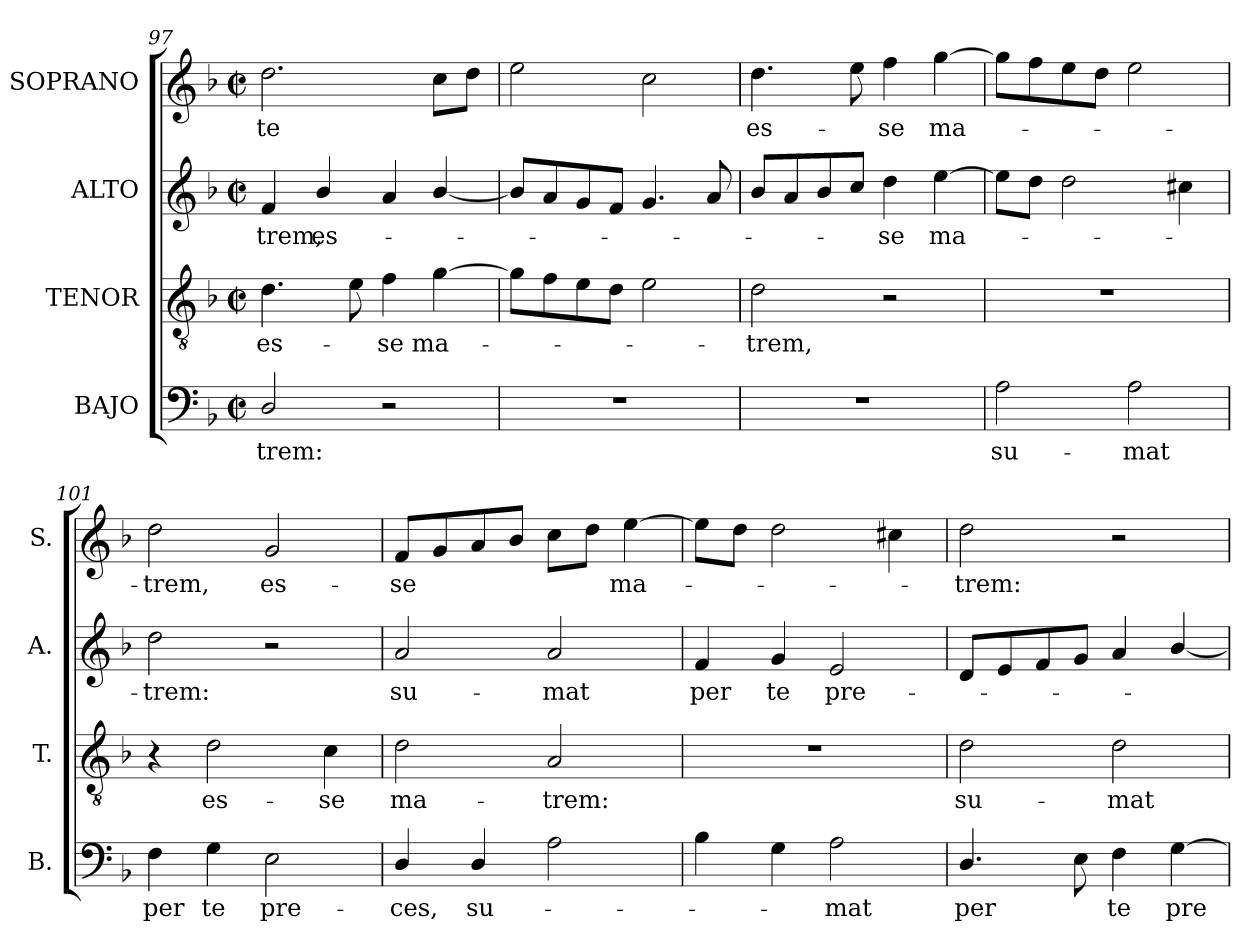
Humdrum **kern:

**kern	**text	**kern	**text	**kern	**text	**kern	**text
*part4	*part4	*part3	*part3	*part2	*part2	*part1	*part1
*staff4	*staff4	*staff3	*staff3	*staff2	*staff2	*staff1	*staff1
*I"BAJO	*	*I"TENOR	*	*I"ALTO	*	*I"SOPRANO	*
*I'B.	*	*I'T.	*	*I'A.	*	*I'S.	*
*clefF4	*	*clefGv2	*	*clefG2	*	*clefG2	*
*	*	*ITrd7c12	*	*	*	*	*
*k[b-]	*	*k[b-]	*	*k[b-]	*	*k[b-]	*
*F:	*	*F:	*	*F:	*	*F:	*
*M2/2	*	*M2/2	*	*M2/2	*	*M2/2	*
*met(c|)	*	*met(c|)	*	*met(c|)	*	*met(c|)	*
=97	=97	=97	=97	=97	=97	=97	=97
!	!LO:LY:b:color=#000000	!	!	!	!	!	!
!	!	!	!LO:LY:b:color=#000000	!	!	!	!
!	!	!	!	!	!LO:LY:b:color=#000000	!	!
!	!	!	!	!	!	!	!LO:LY:b:color=#000000
2Di/	-trem:	4.Di\	es-	4fi/	-trem,	2.ddi\	te
!	!	!	!	!	!LO:LY:b:color=#000000	!	!
.	.	.	.	4b-i/	es-	.	.
.	.	8Ei\	.	.	.	.	.
!	!	!	!LO:LY:b:color=#000000	!	!	!	!
2r	.	4Fi\	-se	4ai/	.	.	.
!	!	!	!LO:LY:b:color=#000000	!	!	!	!
.	.	[4Gi\	ma-	[4b-i/	.	8cci\L	.
.	.	.	.	.	.	8ddi\J	.
=98	=98	=98	=98	=98	=98	=98	=98
1r	.	8Gi\L]	.	8b-i/L]	.	2eei\	.
.	.	8Fi\	.	8ai/	.	.	.
.	.	8Ei\	.	8gi/	.	.	.
.	.	8Di\J	.	8fi/J	.	.	.
.	.	2Ei\	.	4.gi/	.	2cci\	.
.	.	.	.	8ai/	.	.	.
=99	=99	=99	=99	=99	=99	=99	=99
!	!	!	!LO:LY:b:color=#000000	!	!	!	!
!	!	!	!	!	!	!	!LO:LY:b:color=#000000
1r	.	2Di\	-trem,	8b-i/L	.	4.ddi\	es-
.	.	.	.	8ai/	.	.	.
.	.	.	.	8b-i/	.	.	.
.	.	.	.	8cci/J	.	8eei\	.
!	!	!	!	!	!LO:LY:b:color=#000000	!	!
!	!	!	!	!	!	!	!LO:LY:b:color=#000000
.	.	2r	.	4ddi\	-se	4ffi\	-se
!	!	!	!	!	!LO:LY:b:color=#000000	!	!
!	!	!	!	!	!	!	!LO:LY:b:color=#000000
.	.	.	.	[4eei\	ma-	[4ggi\	ma-
!!LO:PB:g=z
=100	=100	=100	=100	=100	=100	=100	=100
!	!LO:LY:b:color=#000000	!	!	!	!	!	!
2Ai\	su-	1r	.	8eei\L]	.	8ggi\L]	.
.	.	.	.	8ddi\J	.	8ffi\	.
.	.	.	.	2ddi\	.	8eei\	.
.	.	.	.	.	.	8ddi\J	.
!	!LO:LY:b:color=#000000	!	!	!	!	!	!
2Ai\	-mat	.	.	.	.	2eei\	.
.	.	.	.	4cc#Xi\	.	.	.
=101	=101	=101	=101	=101	=101	=101	=101
!	!LO:LY:b:color=#000000	!	!	!	!	!	!
!	!	!	!	!	!LO:LY:b:color=#000000	!	!
!	!	!	!	!	!	!	!LO:LY:b:color=#000000
4Fi\	per	4r	.	2ddi\	-trem:	2ddi\	-trem,
!	!LO:LY:b:color=#000000	!	!	!	!	!	!
!	!	!	!LO:LY:b:color=#000000	!	!	!	!
4Gi\	te	2Di\	es-	.	.	.	.
!	!LO:LY:b:color=#000000	!	!	!	!	!	!
!	!	!	!	!	!	!	!LO:LY:b:color=#000000
2Ei\	pre-	.	.	2r	.	2gi/	es-
!	!	!	!LO:LY:b:color=#000000	!	!	!	!
.	.	4Ci\	-se	.	.	.	.
=102	=102	=102	=102	=102	=102	=102	=102
!	!LO:LY:b:color=#000000	!	!	!	!	!	!
!	!	!	!LO:LY:b:color=#000000	!	!	!	!
!	!	!	!	!	!LO:LY:b:color=#000000	!	!
!	!	!	!	!	!	!	!LO:LY:b:color=#000000
4Di/	-ces,	2Di\	ma-	2ai/	su-	8fi/L	-se
.	.	.	.	.	.	8gi/	.
!	!LO:LY:b:color=#000000	!	!	!	!	!	!
4Di/	su-	.	.	.	.	8ai/	.
.	.	.	.	.	.	8b-i/J	.
!	!	!	!LO:LY:b:color=#000000	!	!	!	!
!	!	!	!	!	!LO:LY:b:color=#000000	!	!
2Ai\	.	2AAi/	-trem:	2ai/	-mat	8cci\L	.
.	.	.	.	.	.	8ddi\J	.
!	!	!	!	!	!	!	!LO:LY:b:color=#000000
.	.	.	.	.	.	[4eei\	ma-
=103	=103	=103	=103	=103	=103	=103	=103
!	!	!	!	!	!LO:LY:b:color=#000000	!	!
4B-i\	.	1r	.	4fi/	per	8eei\L]	.
.	.	.	.	.	.	8ddi\J	.
!	!	!	!	!	!LO:LY:b:color=#000000	!	!
4Gi\	.	.	.	4gi/	te	2ddi\	.
!	!LO:LY:b:color=#000000	!	!	!	!	!	!
!	!	!	!	!	!LO:LY:b:color=#000000	!	!
2Ai\	-mat	.	.	2ei/	pre-	.	.
.	.	.	.	.	.	4cc#Xi\	.
=104	=104	=104	=104	=104	=104	=104	=104
!	!LO:LY:b:color=#000000	!	!	!	!	!	!
!	!	!	!LO:LY:b:color=#000000	!	!	!	!
!	!	!	!	!	!	!	!LO:LY:b:color=#000000
4.Di/	per	2Di\	su-	8di/L	.	2ddi\	-trem:
.	.	.	.	8ei/	.	.	.
.	.	.	.	8fi/	.	.	.
8Ei\	.	.	.	8gi/J	.	.	.
!	!LO:LY:b:color=#000000	!	!	!	!	!	!
!	!	!	!LO:LY:b:color=#000000	!	!	!	!
4Fi\	te	2Di\	-mat	4ai/	.	2r	.
!	!LO:LY:b:color=#000000	!	!	!	!	!	!
[4Gi\	pre-	.	.	[4b-i/	.	.	.
=	=	=	=	=	=	=	=
*-	*-	*-	*-	*-	*-	*-	*-
